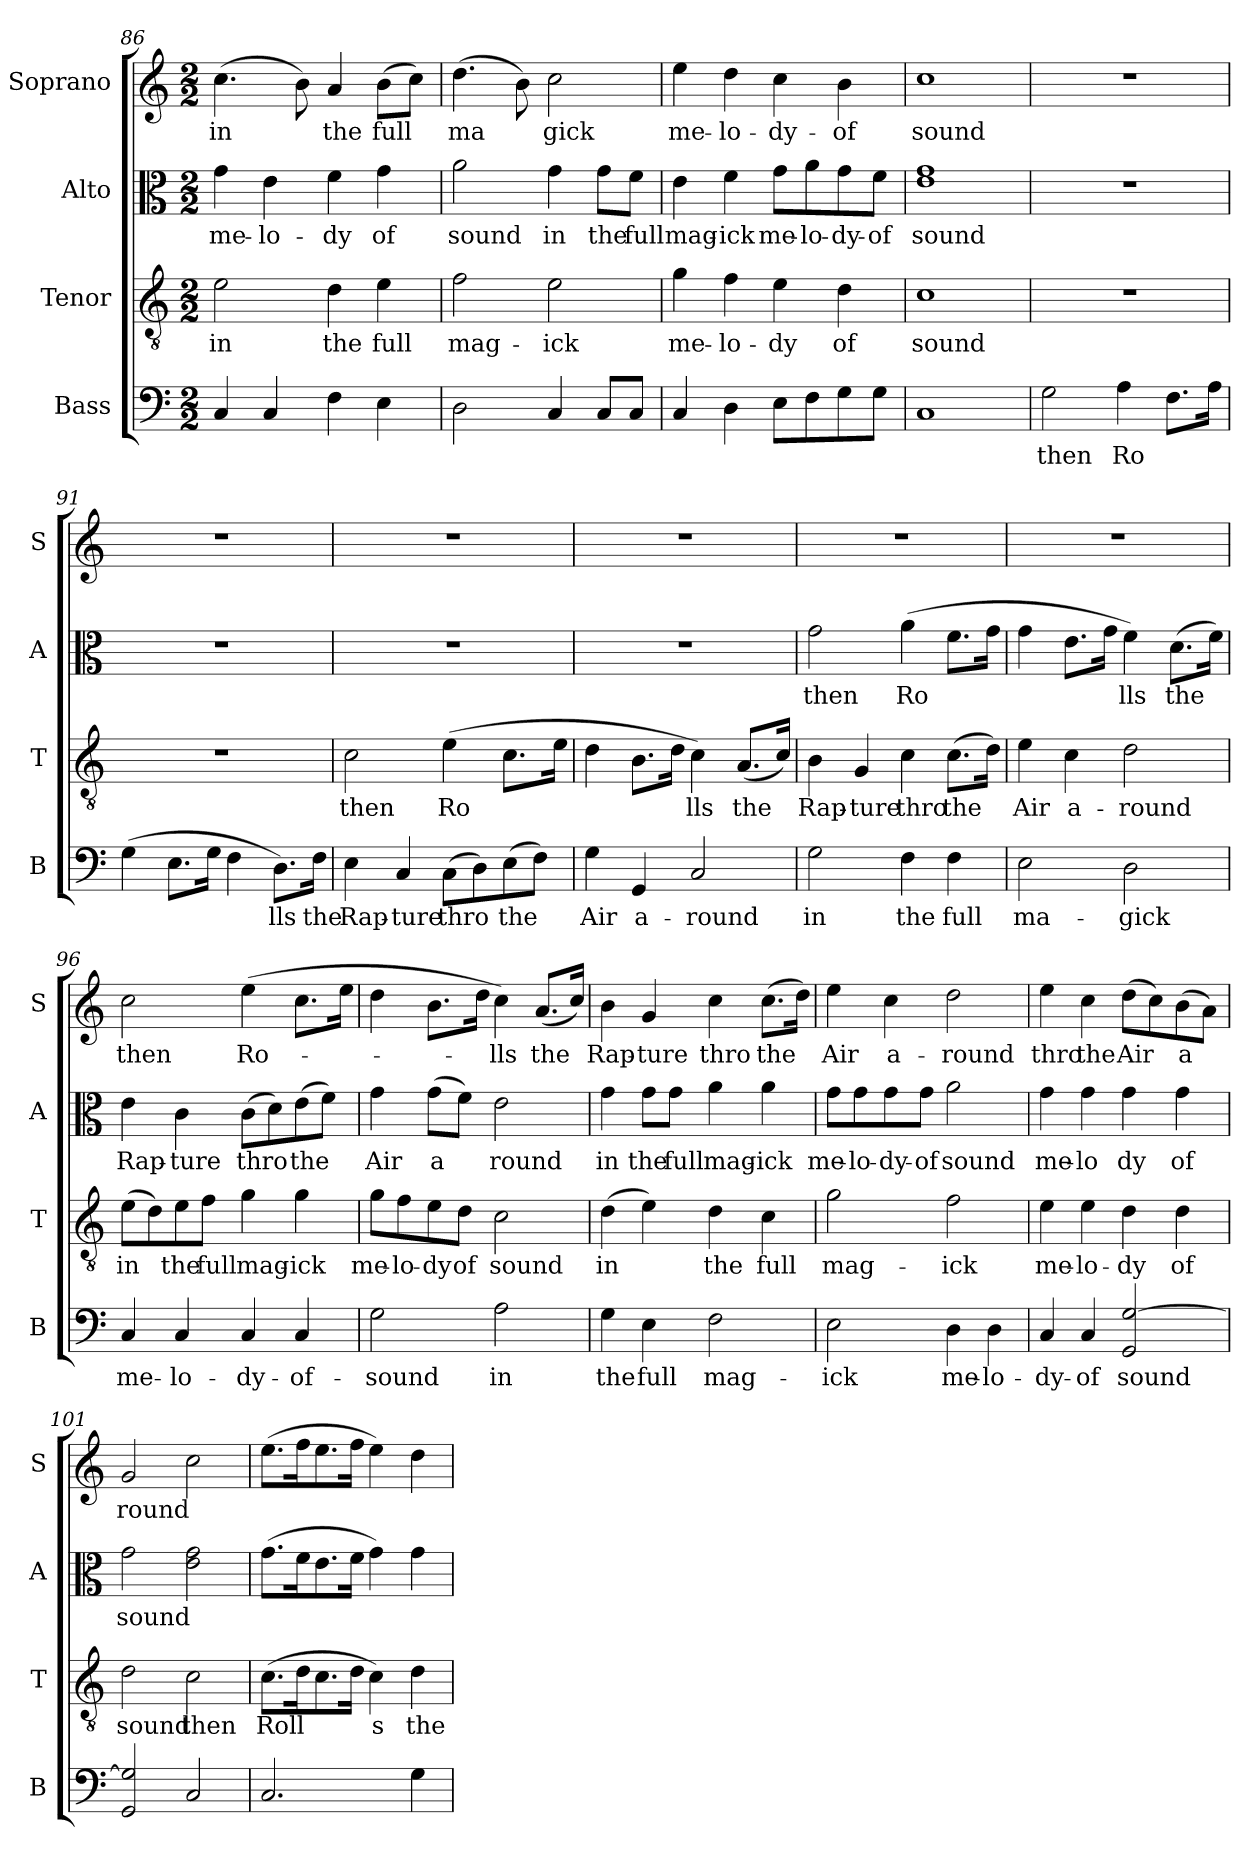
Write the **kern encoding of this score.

**kern	**text	**kern	**text	**kern	**text	**kern	**text
*part4	*part4	*part3	*part3	*part2	*part2	*part1	*part1
*staff4	*staff4	*staff3	*staff3	*staff2	*staff2	*staff1	*staff1
*I"Bass	*	*I"Tenor	*	*I"Alto	*	*I"Soprano	*
*I'B	*	*I'T	*	*I'A	*	*I'S	*
*clefF4	*	*clefGv2	*	*clefC3	*	*clefG2	*
*k[]	*	*k[]	*	*k[]	*	*k[]	*
*C:	*	*C:	*	*C:	*	*C:	*
*M2/2	*	*M2/2	*	*M2/2	*	*M2/2	*
=86	=86	=86	=86	=86	=86	=86	=86
4C/	.	2e\	in	4g\	me-	(4.cc\	in
4C/	.	.	.	4e\	-lo-	.	.
.	.	.	.	.	.	8b\)	.
4F\	.	4d\	the	4f\	-dy	4a/	the
4E\	.	4e\	full	4g\	of	(8b\L	full
.	.	.	.	.	.	8cc\J)	.
=87	=87	=87	=87	=87	=87	=87	=87
2D\	.	2f\	mag-	2a\	sound	(4.dd\	ma
.	.	.	.	.	.	8b\)	.
4C/	.	2e\	-ick	4g\	in	2cc\	gick
8C/L	.	.	.	8g\L	the	.	.
8C/J	.	.	.	8f\J	full	.	.
=88	=88	=88	=88	=88	=88	=88	=88
4C/	.	4g\	me-	4e\	mag-	4ee\	me-
4D\	.	4f\	-lo-	4f\	-ick	4dd\	-lo-
8E\L	.	4e\	-dy	8g\L	me-	4cc\	-dy-
8F\	.	.	.	8a\	-lo-	.	.
8G\	.	4d\	of	8g\	-dy-	4b\	-of
8G\J	.	.	.	8f\J	-of	.	.
!!LO:PB:g=z
=89	=89	=89	=89	=89	=89	=89	=89
1C	.	1c	sound	1e 1g	sound	1cc	sound
=90	=90	=90	=90	=90	=90	=90	=90
2G\	then	1r	.	1r	.	1r	.
4A\	Ro	.	.	.	.	.	.
8.F\L	.	.	.	.	.	.	.
16A\Jk	.	.	.	.	.	.	.
=91	=91	=91	=91	=91	=91	=91	=91
(4G\	.	1r	.	1r	.	1r	.
8.E\L	.	.	.	.	.	.	.
16G\Jk	.	.	.	.	.	.	.
4F\	.	.	.	.	.	.	.
8.D\L)	lls	.	.	.	.	.	.
16F\Jk	the	.	.	.	.	.	.
=92	=92	=92	=92	=92	=92	=92	=92
4E\	Rap-	2c\	then	1r	.	1r	.
4C/	-ture	.	.	.	.	.	.
(8C\L	thro	(4e\	Ro	.	.	.	.
8D\)	.	.	.	.	.	.	.
(8E\	the	8.c\L	.	.	.	.	.
8F\J)	.	.	.	.	.	.	.
.	.	16e\Jk	.	.	.	.	.
=93	=93	=93	=93	=93	=93	=93	=93
4G\	Air	4d\	.	1r	.	1r	.
4GG/	a-	8.B\L	.	.	.	.	.
.	.	16d\Jk	.	.	.	.	.
2C/	-round	4c\)	lls	.	.	.	.
.	.	(8.A/L	the	.	.	.	.
.	.	16c/Jk)	.	.	.	.	.
!!LO:LB:g=z
=94	=94	=94	=94	=94	=94	=94	=94
2G\	in	4B\	Rap-	2g\	then	1r	.
.	.	4G/	-ture	.	.	.	.
4F\	the	4c\	thro	(4a\	Ro	.	.
4F\	full	(8.c\L	the	8.f\L	.	.	.
.	.	16d\Jk)	.	16g\Jk	.	.	.
=95	=95	=95	=95	=95	=95	=95	=95
2E\	ma-	4e\	Air	4g\	.	1r	.
.	.	4c\	a-	8.e\L	.	.	.
.	.	.	.	16g\Jk	.	.	.
2D\	-gick	2d\	-round	4f\)	lls	.	.
.	.	.	.	(8.d\L	the	.	.
.	.	.	.	16f\Jk)	.	.	.
=96	=96	=96	=96	=96	=96	=96	=96
4C/	me-	(8e\L	in	4e\	Rap-	2cc\	then
.	.	8d\)	.	.	.	.	.
4C/	-lo-	8e\	the	4c\	-ture	.	.
.	.	8f\J	full	.	.	.	.
4C/	-dy-	4g\	mag-	(8c\L	thro	(4ee\	Ro-
.	.	.	.	8d\)	.	.	.
4C/	-of-	4g\	-ick	(8e\	the	8.cc\L	.
.	.	.	.	8f\J)	.	.	.
.	.	.	.	.	.	16ee\Jk	.
!!LO:PB:g=z
=97	=97	=97	=97	=97	=97	=97	=97
2G\	-sound	8g\L	me-	4g\	Air	4dd\	.
.	.	8f\	-lo-	.	.	.	.
.	.	8e\	-dy	(8g\L	a	8.b\L	.
.	.	8d\J	of	8f\J)	.	.	.
.	.	.	.	.	.	16dd\Jk	.
2A\	in	2c\	sound	2e\	round	4cc\)	-lls
.	.	.	.	.	.	(8.a/L	the
.	.	.	.	.	.	16cc/Jk)	.
=98	=98	=98	=98	=98	=98	=98	=98
4G\	the	(4d\	in	4g\	in	4b\	Rap-
4E\	full	4e\)	.	8g\L	the	4g/	-ture
.	.	.	.	8g\J	full	.	.
2F\	mag-	4d\	the	4a\	mag-	4cc\	thro
.	.	4c\	full	4a\	-ick	(8.cc\L	the
.	.	.	.	.	.	16dd\Jk)	.
=99	=99	=99	=99	=99	=99	=99	=99
2E\	-ick	2g\	mag-	8g\L	me-	4ee\	Air
.	.	.	.	8g\	-lo-	.	.
.	.	.	.	8g\	-dy-	4cc\	a-
.	.	.	.	8g\J	-of	.	.
4D\	me-	2f\	-ick	2a\	sound	2dd\	-round
4D\	-lo-	.	.	.	.	.	.
!!LO:LB:g=z
=100	=100	=100	=100	=100	=100	=100	=100
4C/	-dy-	4e\	me-	4g\	me-	4ee\	thro
4C/	-of	4e\	-lo-	4g\	-lo	4cc\	the
2GG/ [2G/	sound	4d\	-dy	4g\	dy	(8dd\L	Air
.	.	.	.	.	.	8cc\)	.
.	.	4d\	of	4g\	of	(8b\	a
.	.	.	.	.	.	8a\J)	.
=101	=101	=101	=101	=101	=101	=101	=101
2GG/ 2G/]	.	2d\	sound	2g\	sound	2g/	round
2C/	.	2c\	then	2e\ 2g\	.	2cc\	.
=102	=102	=102	=102	=102	=102	=102	=102
2.C/	.	(8.c\L	Roll	(8.g\L	.	(8.ee\L	.
.	.	16d\K	.	16f\K	.	16ff\K	.
.	.	8.c\	.	8.e\	.	8.ee\	.
.	.	16d\Jk	.	16f\Jk	.	16ff\Jk	.
.	.	4c\)	s	4g\)	.	4ee\)	.
4G\	.	4d\	the	4g\	.	4dd\	.
=	=	=	=	=	=	=	=
*-	*-	*-	*-	*-	*-	*-	*-
